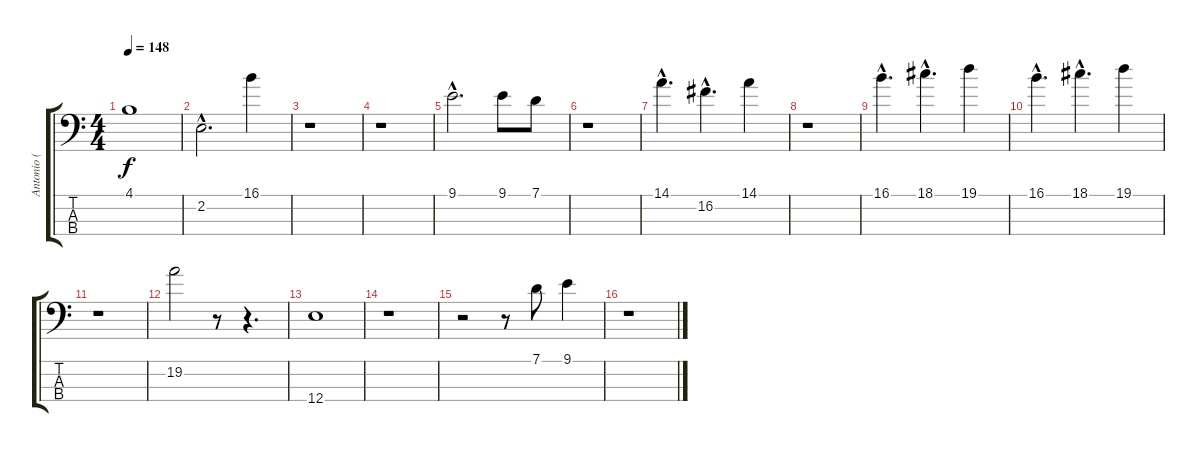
\track ("Antonio ( Nagar )" "Antonio ( ") {instrument electricbasspick}
\staff {score tabs}
\tuning (G2 D2 A1 E1) {hide}
\ts (4 4)
\tempo 148
\clef f4
\ks c
4.1.1{dy f} |
2.2{hac}.2{d} 16.1.4 |
r.1 |
r.1 |
9.1{hac}.2{d} 9.1.8 7.1.8 |
r.1 |
14.1{hac}.4{d} 16.2{hac}.4{d} 14.1.4 |
r.1 |
16.1{hac}.4{d} 18.1{hac}.4{d} 19.1.4 |
16.1{hac}.4{d} 18.1{hac}.4{d} 19.1.4 |
r.1 |
19.2.2 r.8 r.4{d} |
12.4.1 |
r.1 |
r.2 r.8 7.1.8 9.1.4 |
r.1
